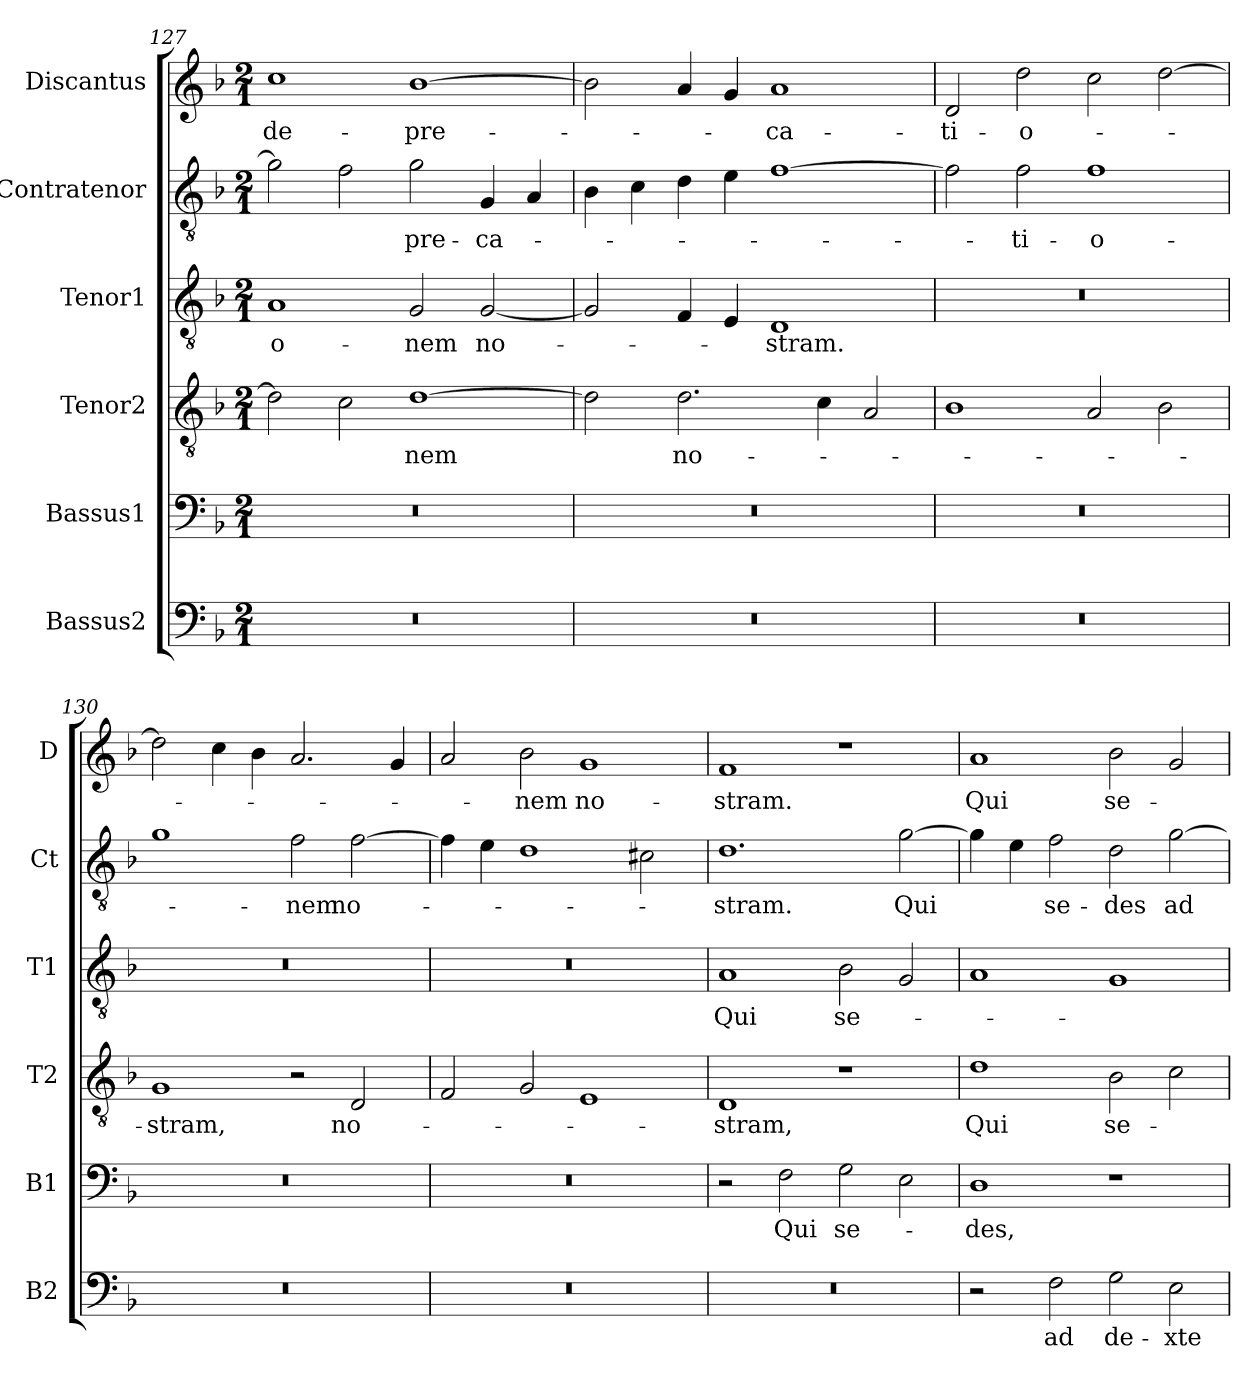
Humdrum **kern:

**kern	**text	**kern	**text	**kern	**text	**kern	**text	**kern	**text	**kern	**text
*part6	*part6	*part5	*part5	*part4	*part4	*part3	*part3	*part2	*part2	*part1	*part1
*staff6	*staff6	*staff5	*staff5	*staff4	*staff4	*staff3	*staff3	*staff2	*staff2	*staff1	*staff1
*I"Bassus2	*	*I"Bassus1	*	*I"Tenor2	*	*I"Tenor1	*	*I"Contratenor	*	*I"Discantus	*
*I'B2	*	*I'B1	*	*I'T2	*	*I'T1	*	*I'Ct	*	*I'D	*
*clefF4	*	*clefF4	*	*clefGv2	*	*clefGv2	*	*clefGv2	*	*clefG2	*
*k[b-]	*	*k[b-]	*	*k[b-]	*	*k[b-]	*	*k[b-]	*	*k[b-]	*
*M2/1	*	*M2/1	*	*M2/1	*	*M2/1	*	*M2/1	*	*M2/1	*
=127	=127	=127	=127	=127	=127	=127	=127	=127	=127	=127	=127
0r	.	0r	.	2d\]	.	1A	-o-	2g\]	.	1cc	de-
.	.	.	.	2c\	.	.	.	2f\	.	.	.
.	.	.	.	[1d	-nem	2G/	-nem	2g\	-pre-	[1b-	-pre-
.	.	.	.	.	.	[2G/	no-	4G/	-ca-	.	.
.	.	.	.	.	.	.	.	4A/	.	.	.
=128	=128	=128	=128	=128	=128	=128	=128	=128	=128	=128	=128
0r	.	0r	.	2d\]	.	2G/]	.	4B-\	.	2b-\]	.
.	.	.	.	.	.	.	.	4c\	.	.	.
.	.	.	.	2.d\	no-	4F/	.	4d\	.	4a/	.
.	.	.	.	.	.	4E/	.	4e\	.	4g/	.
.	.	.	.	.	.	1D	-stram.	[1f	.	1a	-ca-
.	.	.	.	4c\	.	.	.	.	.	.	.
.	.	.	.	2A/	.	.	.	.	.	.	.
=129	=129	=129	=129	=129	=129	=129	=129	=129	=129	=129	=129
0r	.	0r	.	1B-	.	0r	.	2f\]	.	2d/	-ti-
.	.	.	.	.	.	.	.	2f\	-ti-	2dd\	-o-
.	.	.	.	2A/	.	.	.	1f	-o-	2cc\	.
.	.	.	.	2B-\	.	.	.	.	.	[2dd\	.
=130	=130	=130	=130	=130	=130	=130	=130	=130	=130	=130	=130
0r	.	0r	.	1G	-stram,	0r	.	1g	.	2dd\]	.
.	.	.	.	.	.	.	.	.	.	4cc\	.
.	.	.	.	.	.	.	.	.	.	4b-\	.
.	.	.	.	2r	.	.	.	2f\	-nem	2.a/	.
.	.	.	.	2D/	no-	.	.	[2f\	no-	.	.
.	.	.	.	.	.	.	.	.	.	4g/	.
=131	=131	=131	=131	=131	=131	=131	=131	=131	=131	=131	=131
0r	.	0r	.	2F/	.	0r	.	4f\]	.	2a/	.
.	.	.	.	.	.	.	.	4e\	.	.	.
.	.	.	.	2G/	.	.	.	1d	.	2b-\	-nem
.	.	.	.	1E	.	.	.	.	.	1g	no-
.	.	.	.	.	.	.	.	2c#X\	.	.	.
=132	=132	=132	=132	=132	=132	=132	=132	=132	=132	=132	=132
0r	.	2r	.	1D	-stram,	1A	Qui	1.d	-stram.	1f	-stram.
.	.	2F\	Qui	.	.	.	.	.	.	.	.
.	.	2G\	se-	1r	.	2B-\	se-	.	.	1r	.
.	.	2E\	.	.	.	2G/	.	[2g\	Qui	.	.
=133	=133	=133	=133	=133	=133	=133	=133	=133	=133	=133	=133
2r	.	1D	-des,	1d	Qui	1A	.	4g\]	.	1a	Qui
.	.	.	.	.	.	.	.	4e\	.	.	.
2F\	ad	.	.	.	.	.	.	2f\	se-	.	.
2G\	de-	1r	.	2B-\	se-	1G	.	2d\	-des	2b-\	se-
2E\	-xte-	.	.	2c\	.	.	.	[2g\	ad	2g/	.
=	=	=	=	=	=	=	=	=	=	=	=
*-	*-	*-	*-	*-	*-	*-	*-	*-	*-	*-	*-
